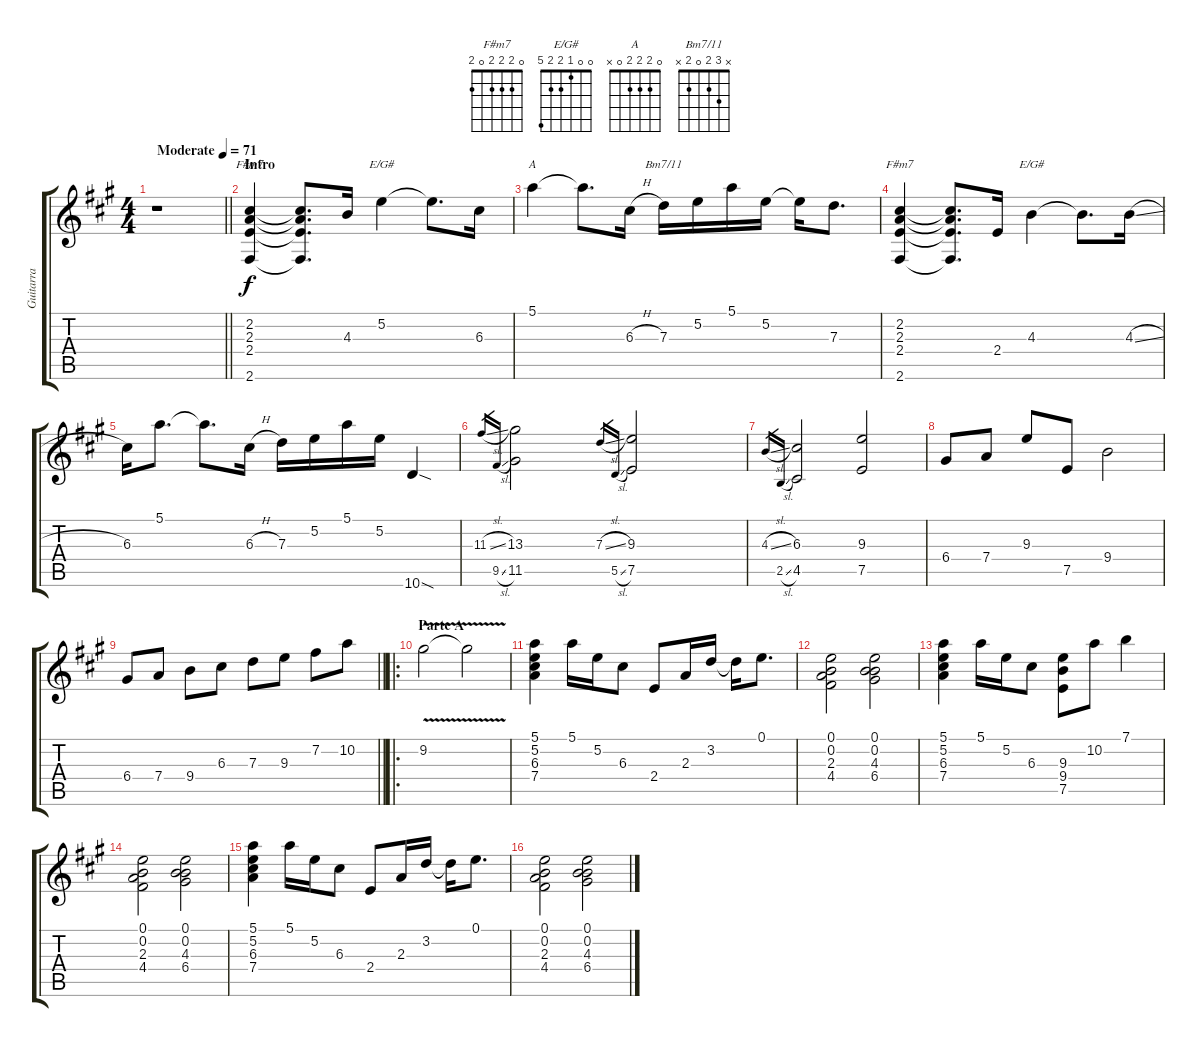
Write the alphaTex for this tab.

\track ("Guitarra" "Guitarra") {instrument overdrivenguitar}
\staff {score tabs}
\tuning (E4 B3 G3 D3 A2 E2) {hide}
\chord ("F#m7" x 2 2 2 4 2) {barre 2}
\chord ("E/G#" 0 0 1 2 x 4)
\chord ("A" 0 2 2 2 0 x)
\chord ("Bm7/11" x 3 2 0 2 x)
\chord ("F#m7" 0 2 2 2 0 2)
\chord ("E/G#" 0 0 1 2 2 5)
\ts (4 4)
\tempo (71 "Moderate")
\clef g2
\barLineRight lightlight
\ks a
r.1{dy f instrument overdrivenguitar} |
\section ("" "Intro")
(2.2 2.3 2.4 2.6).4{ch "F#m7"} (2.2{t} 2.3{t} 2.4{t} 2.6{t}).8{d} 4.3.16 5.2.4{ch "E/G#"} 5.2{t}.8{d} 6.3.16 |
5.1.4{ch "A"} 5.1{t}.8{d} 6.3{h}.16 7.3.16{ch "Bm7/11"} 5.2.16 5.1.16 5.2.16 5.2{t}.16 7.3.8{d} |
(2.2 2.3 2.4 2.6).4{ch "F#m7"} (2.2{t} 2.3{t} 2.4{t} 2.6{t}).8{d} 2.4.16 4.3.4{ch "E/G#"} 4.3{t}.8{d} 4.3{sl}.16 |
6.3.16 5.1.8{d} 5.1{t}.8{d} 6.3{h}.16 7.3.16 5.2.16 5.1.16 5.2.16 10.6{sod}.4 |
11.3{sl}.16{gr} 9.5{sl}.16{gr} (13.3 11.5).2 7.3{sl}.16{gr} 5.5{sl}.16{gr} (9.3 7.5).2 |
4.3{sl}.16{gr} 2.5{sl}.16{gr} (6.3 4.5).2 (9.3 7.5).2 |
6.4.8 7.4.8 9.3.8 7.5.8 9.4.2 |
\barLineRight lightlight
6.4.8 7.4.8 9.4.8 6.3.8 7.3.8 9.3.8 7.2.8 10.2.8 |
\ro
\section ("" "Parte A")
9.2{v}.2 9.2{t}.2 |
(5.1 5.2 6.3 7.4).4 5.1.16 5.2.16 6.3.8 2.4.8 2.3.16 3.2.16 3.2{t}.16 0.1.8{d} |
(0.1 0.2 2.3 4.4).2 (0.1 0.2 4.3 6.4).2 |
(5.1 5.2 6.3 7.4).4 5.1.16 5.2.16 6.3.8 (9.3 9.4 7.5).8 10.2.8 7.1.4 |
(0.1 0.2 2.3 4.4).2 (0.1 0.2 4.3 6.4).2 |
(5.1 5.2 6.3 7.4).4 5.1.16 5.2.16 6.3.8 2.4.8 2.3.16 3.2.16 3.2{t}.16 0.1.8{d} |
(0.1 0.2 2.3 4.4).2 (0.1 0.2 4.3 6.4).2
